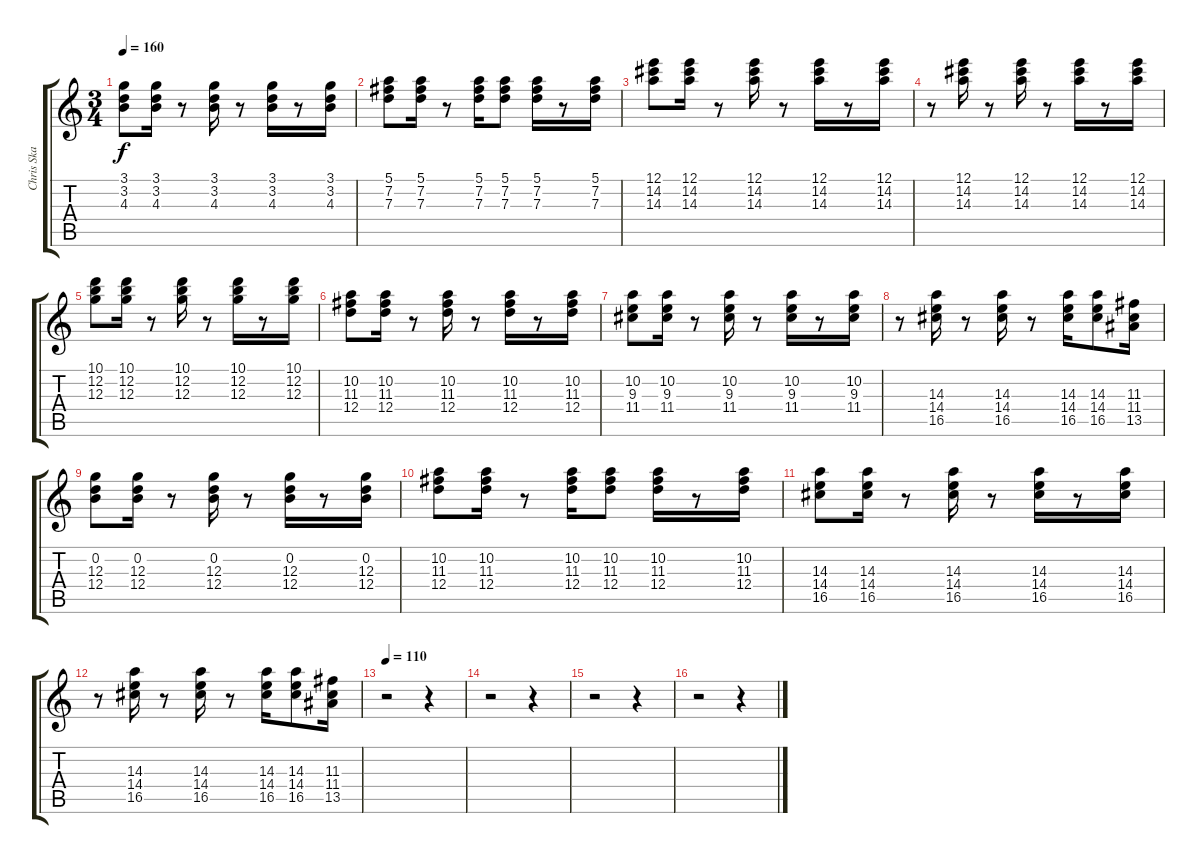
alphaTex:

\track ("Chris Ska" "Chris Ska") {instrument electricguitarclean}
\staff {score tabs}
\tuning (E4 B3 G3 D3 A2 E2) {hide}
\ts (3 4)
\tempo 160
\clef g2
\ks c
(3.1 3.2 4.3).8{dy f} (3.1 3.2 4.3).16 r.8 (3.1 3.2 4.3).16 r.8 (3.1 3.2 4.3).16 r.8 (3.1 3.2 4.3).16 |
(5.1 7.2 7.3).8 (5.1 7.2 7.3).16 r.8 (5.1 7.2 7.3).16 (5.1 7.2 7.3).8 (5.1 7.2 7.3).16 r.8 (5.1 7.2 7.3).16 |
(12.1 14.2 14.3).8 (12.1 14.2 14.3).16 r.8 (12.1 14.2 14.3).16 r.8 (12.1 14.2 14.3).16 r.8 (12.1 14.2 14.3).16 |
r.8 (12.1 14.2 14.3).16 r.8 (12.1 14.2 14.3).16 r.8 (12.1 14.2 14.3).16 r.8 (12.1 14.2 14.3).16 |
(10.1 12.2 12.3).8 (10.1 12.2 12.3).16 r.8 (10.1 12.2 12.3).16 r.8 (10.1 12.2 12.3).16 r.8 (10.1 12.2 12.3).16 |
(10.2 11.3 12.4).8 (10.2 11.3 12.4).16 r.8 (10.2 11.3 12.4).16 r.8 (10.2 11.3 12.4).16 r.8 (10.2 11.3 12.4).16 |
(10.2 9.3 11.4).8 (10.2 9.3 11.4).16 r.8 (10.2 9.3 11.4).16 r.8 (10.2 9.3 11.4).16 r.8 (10.2 9.3 11.4).16 |
r.8 (14.3 14.4 16.5).16 r.8 (14.3 14.4 16.5).16 r.8 (14.3 14.4 16.5).16 (14.3 14.4 16.5).8 (11.3 11.4 13.5).16 |
(0.2 12.3 12.4).8 (0.2 12.3 12.4).16 r.8 (0.2 12.3 12.4).16 r.8 (0.2 12.3 12.4).16 r.8 (0.2 12.3 12.4).16 |
(10.2 11.3 12.4).8 (10.2 11.3 12.4).16 r.8 (10.2 11.3 12.4).16 (10.2 11.3 12.4).8 (10.2 11.3 12.4).16 r.8 (10.2 11.3 12.4).16 |
(14.3 14.4 16.5).8 (14.3 14.4 16.5).16 r.8 (14.3 14.4 16.5).16 r.8 (14.3 14.4 16.5).16 r.8 (14.3 14.4 16.5).16 |
r.8 (14.3 14.4 16.5).16 r.8 (14.3 14.4 16.5).16 r.8 (14.3 14.4 16.5).16 (14.3 14.4 16.5).8 (11.3 11.4 13.5).16 |
\tempo 110
r.2 r.4 |
r.2 r.4 |
r.2 r.4 |
r.2 r.4
